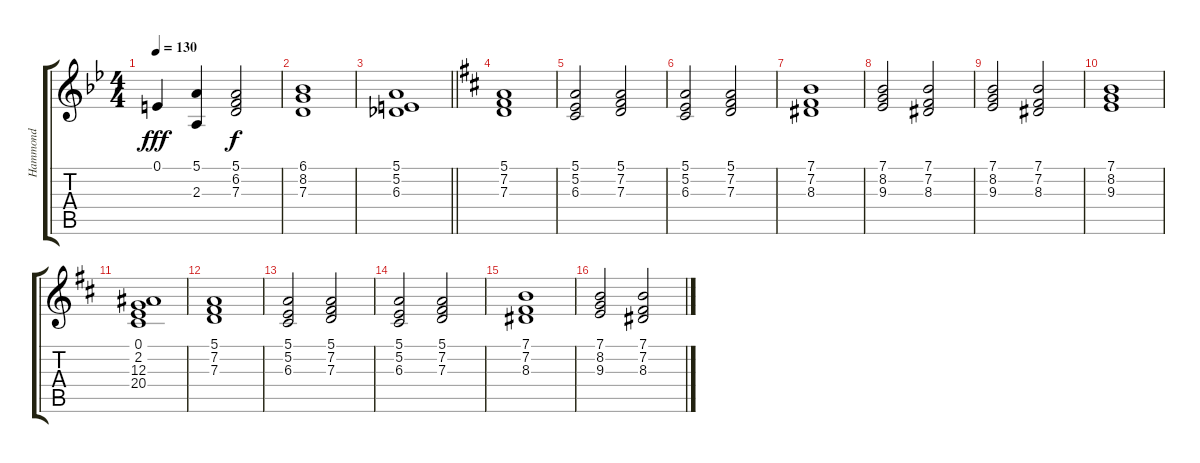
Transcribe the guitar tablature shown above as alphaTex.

\track ("Hammond" "Hammond") {instrument drawbarorgan}
\staff {score tabs}
\tuning (E4 B3 G3 D3 A2 E2) {hide}
\ts (4 4)
\tempo 130
\clef g2
\ks gminor
0.1.4{dy fff} (5.1 2.3).4 (5.1 6.2 7.3).2{dy f} |
(6.1 8.2 7.3).1 |
\barLineRight lightlight
(5.1 5.2 6.3).1 |
\ks d
(5.1 7.2 7.3).1 |
(5.1 5.2 6.3).2 (5.1 7.2 7.3).2 |
(5.1 5.2 6.3).2 (5.1 7.2 7.3).2 |
(7.1 7.2 8.3).1 |
(7.1 8.2 9.3).2 (7.1 7.2 8.3).2 |
(7.1 8.2 9.3).2 (7.1 7.2 8.3).2 |
(7.1 8.2 9.3).1 |
(0.1 2.2 12.3 20.4).1 |
(5.1 7.2 7.3).1 |
(5.1 5.2 6.3).2 (5.1 7.2 7.3).2 |
(5.1 5.2 6.3).2 (5.1 7.2 7.3).2 |
(7.1 7.2 8.3).1 |
(7.1 8.2 9.3).2 (7.1 7.2 8.3).2
